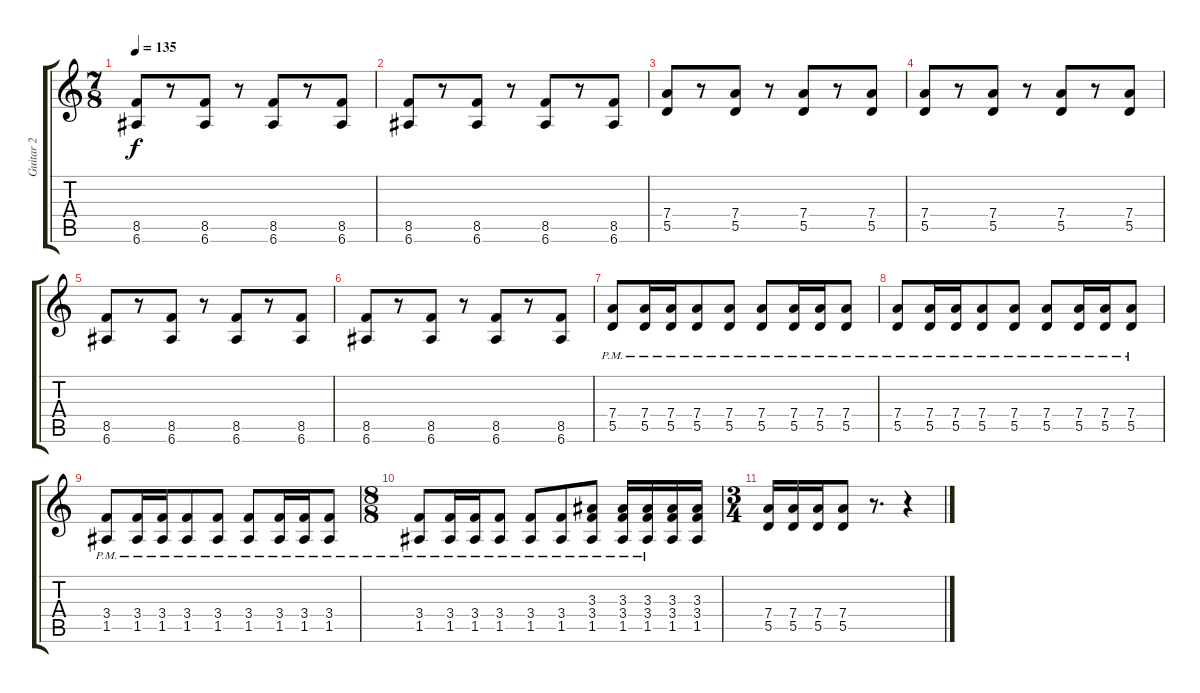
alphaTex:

\track ("Guitar 2" "Guitar 2") {instrument distortionguitar}
\staff {score tabs}
\tuning (E4 B3 G3 D3 A2 E2) {hide}
\ts (7 8)
\tempo 135
\clef g2
\ks c
(8.5 6.6).8{dy f} r.8 (8.5 6.6).8 r.8 (8.5 6.6).8 r.8 (8.5 6.6).8 |
(8.5 6.6).8 r.8 (8.5 6.6).8 r.8 (8.5 6.6).8 r.8 (8.5 6.6).8 |
(7.4 5.5).8 r.8 (7.4 5.5).8 r.8 (7.4 5.5).8 r.8 (7.4 5.5).8 |
(7.4 5.5).8 r.8 (7.4 5.5).8 r.8 (7.4 5.5).8 r.8 (7.4 5.5).8 |
(8.5 6.6).8 r.8 (8.5 6.6).8 r.8 (8.5 6.6).8 r.8 (8.5 6.6).8 |
(8.5 6.6).8 r.8 (8.5 6.6).8 r.8 (8.5 6.6).8 r.8 (8.5 6.6).8 |
(7.4{pm} 5.5{pm}).8 (7.4{pm} 5.5{pm}).16 (7.4{pm} 5.5{pm}).16 (7.4{pm} 5.5{pm}).8 (7.4{pm} 5.5{pm}).8 (7.4{pm} 5.5{pm}).8 (7.4{pm} 5.5{pm}).16 (7.4{pm} 5.5{pm}).16 (7.4{pm} 5.5{pm}).8 |
(7.4{pm} 5.5{pm}).8 (7.4{pm} 5.5{pm}).16 (7.4{pm} 5.5{pm}).16 (7.4{pm} 5.5{pm}).8 (7.4{pm} 5.5{pm}).8 (7.4{pm} 5.5{pm}).8 (7.4{pm} 5.5{pm}).16 (7.4{pm} 5.5{pm}).16 (7.4{pm} 5.5{pm}).8 |
(3.4{pm} 1.5{pm}).8 (3.4{pm} 1.5{pm}).16 (3.4{pm} 1.5{pm}).16 (3.4{pm} 1.5{pm}).8 (3.4{pm} 1.5{pm}).8 (3.4{pm} 1.5{pm}).8 (3.4{pm} 1.5{pm}).16 (3.4{pm} 1.5{pm}).16 (3.4{pm} 1.5{pm}).8 |
\ts (8 8)
(3.4{pm} 1.5{pm}).8 (3.4{pm} 1.5{pm}).16 (3.4{pm} 1.5{pm}).16 (3.4{pm} 1.5{pm}).8 (3.4{pm} 1.5{pm}).8 (3.4{pm} 1.5{pm}).8 (3.3 3.4{pm} 1.5{pm}).8 (3.3 3.4{pm} 1.5{pm}).16 (3.3 3.4{pm} 1.5{pm}).16 (3.3 3.4 1.5).16 (3.3 3.4 1.5).16 |
\ts (3 4)
(7.4 5.5).16 (7.4 5.5).16 (7.4 5.5).16 (7.4 5.5).8 r.8{d} r.4
